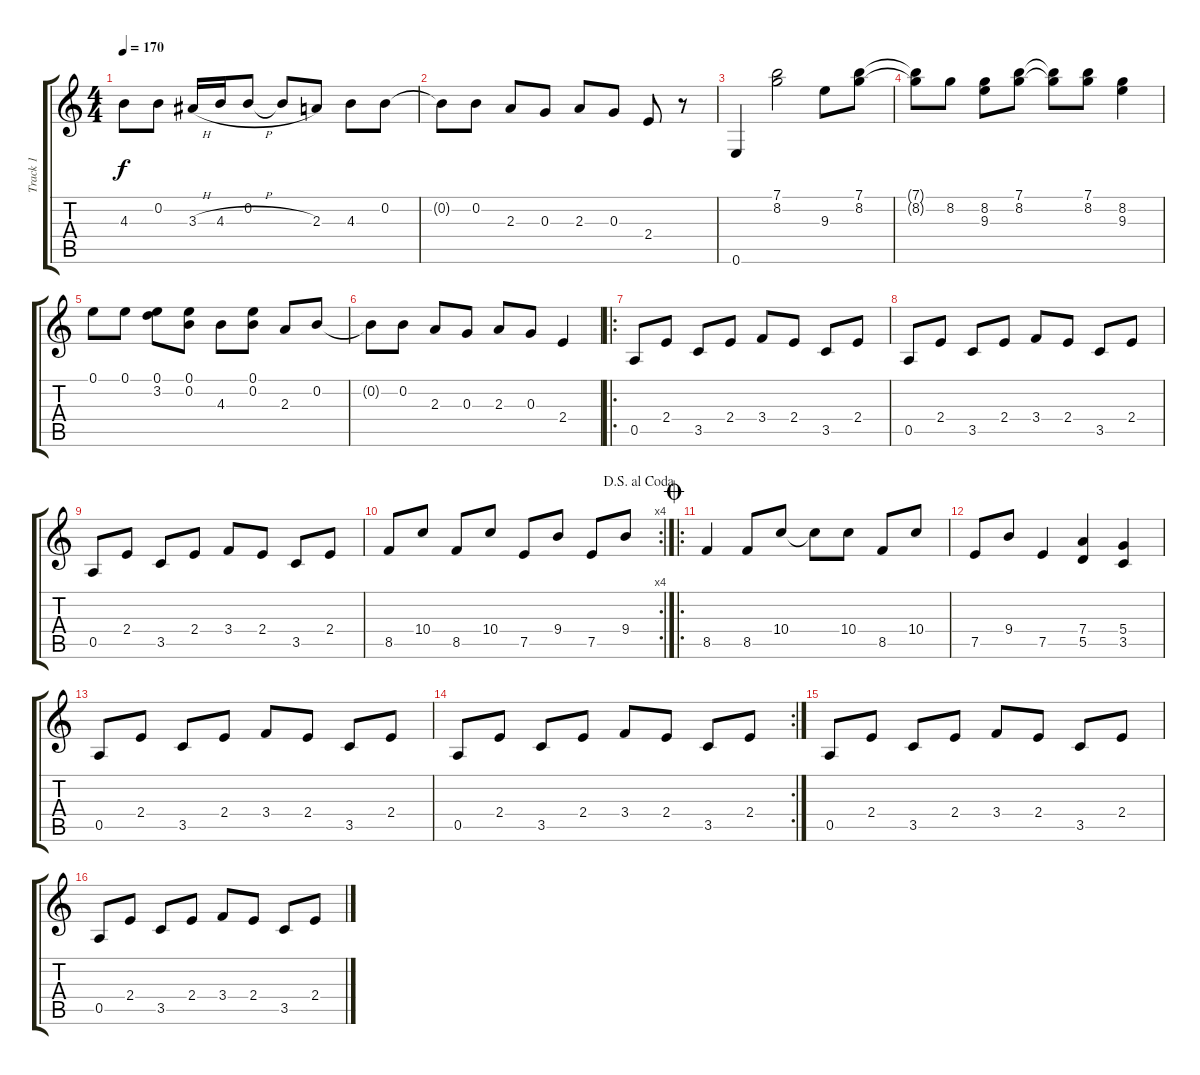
\track ("Track 1" "Track 1") {instrument electricguitarjazz}
\staff {score tabs}
\tuning (E4 B3 G3 D3 A2 E2) {hide}
\ts (4 4)
\tempo 170
\clef g2
\ks c
4.3{t}.8{dy f} 0.2.8 3.3{h}.16 4.3{h}.16 0.2.8 0.2{t}.8 2.3.8 4.3.8 0.2.8 |
0.2{t}.8 0.2.8 2.3.8 0.3.8 2.3.8 0.3.8 2.4.8 r.8 |
0.6.4 (7.1 8.2).2 9.3.8 (7.1 8.2).8 |
(7.1{t} 8.2{t}).8 8.2.8 (8.2 9.3).8 (7.1 8.2).8 (7.1{t} 8.2{t}).8 (7.1 8.2).8 (8.2 9.3).4 |
0.1.8 0.1.8 (0.1 3.2).8 (0.1 0.2).8 4.3.8 (0.1 0.2).8 2.3.8 0.2.8 |
0.2{t}.8 0.2.8 2.3.8 0.3.8 2.3.8 0.3.8 2.4.4 |
\ro
0.5.8 2.4.8 3.5.8 2.4.8 3.4.8 2.4.8 3.5.8 2.4.8 |
0.5.8 2.4.8 3.5.8 2.4.8 3.4.8 2.4.8 3.5.8 2.4.8 |
0.5.8 2.4.8 3.5.8 2.4.8 3.4.8 2.4.8 3.5.8 2.4.8 |
\rc 4
\jump dalsegnoalcoda
8.5.8 10.4.8 8.5.8 10.4.8 7.5.8 9.4.8 7.5.8 9.4.8 |
\ro
\jump coda
8.5.4 8.5.8 10.4.8 10.4{t}.8 10.4.8 8.5.8 10.4.8 |
7.5.8 9.4.8 7.5.4 (7.4 5.5).4 (5.4 3.5).4 |
0.5.8 2.4.8 3.5.8 2.4.8 3.4.8 2.4.8 3.5.8 2.4.8 |
\rc 2
0.5.8 2.4.8 3.5.8 2.4.8 3.4.8 2.4.8 3.5.8 2.4.8 |
0.5.8 2.4.8 3.5.8 2.4.8 3.4.8 2.4.8 3.5.8 2.4.8 |
0.5.8 2.4.8 3.5.8 2.4.8 3.4.8 2.4.8 3.5.8 2.4.8
